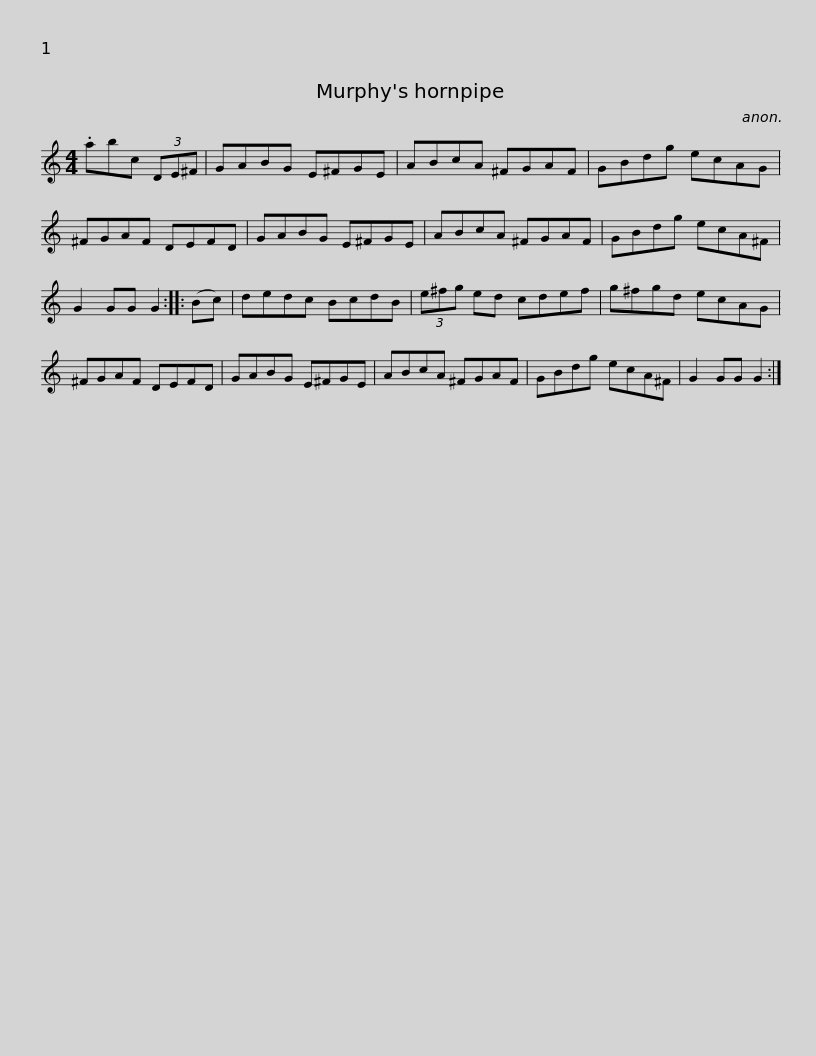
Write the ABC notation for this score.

X:1
L:1/8
M:4/4
I:linebreak $
K:C
V:1 treble
V:1
 .abc (3DE^F | GABG E^FGE | ABcA ^FGAF | GBdg ecAG | ^FGAF DEFD | %5
 GABG E^FGE |$ ABcA ^FGAF | GBdg ecA^F | G2 GG G2 :: (Bc) | %10
 dedc BcdB | (3e^fg ed cdef |$ g^fgd ecAG | ^FGAF DEFD | GABG E^FGE | %15
 ABcA ^FGAF | GBdg ecA^F | G2 GG G2 :| %18
